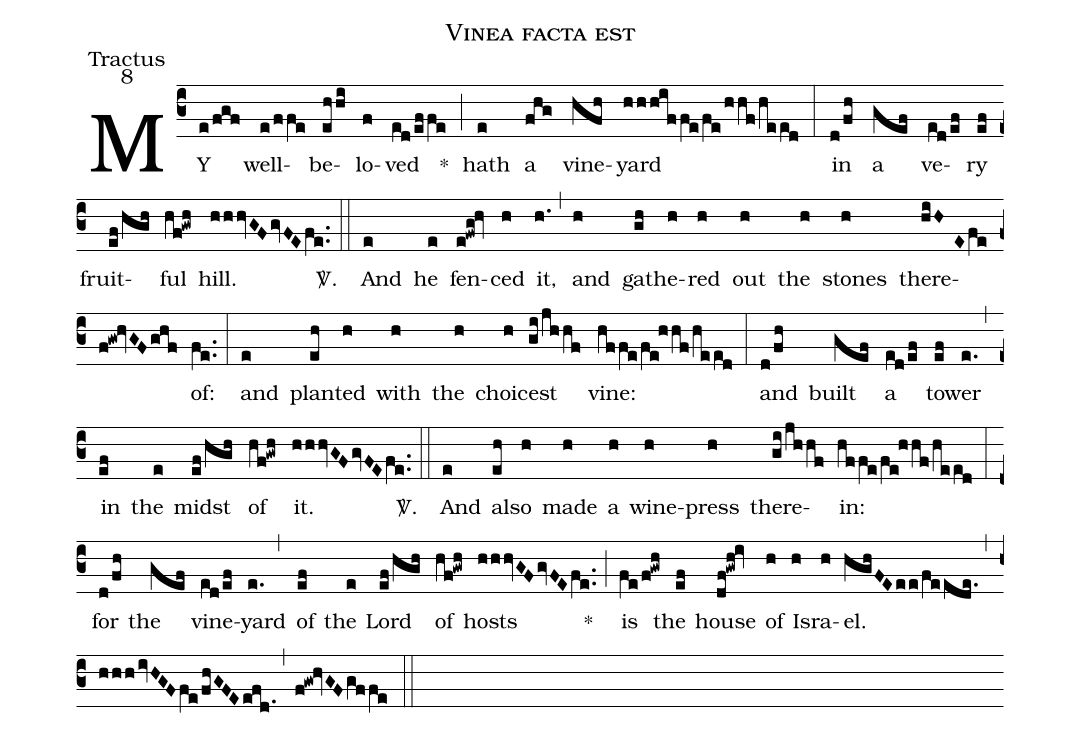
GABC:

name:Vinea facta est;
office-part:Tractus;
mode:8;
%%
(c3) MY(e/fgf) well(e/ffe)be(ehhi)lo(f)ved(ed/effe) *(;) hath(e) a(fhg) vine(hfh)yard(hhhiffe/fe/hhf/heed) (:) in(d/fh) a(gef) ve(ed/ef)ry(ef) fruit(ef/hgh)ful(hf!gwh) hill.(hhhvGF/gvFEfe..) <sp>V/</sp>.(::) And(e) he(e) fen(e!fwg!hv)ced(h) it,(h.) (,) and(h) ga(gh)the(h)red(h) out(h) the(h) stones(h) there(hiHE/fe/f!gw!hvGFghf)of:(fe..) (:) and(e) plan(eh)ted(h) with(h) the(h) choi(h)cest(gi/jhhf) vine:(hffe/fe!hhf/heed) (:) and(d/fh) built(gef) a(ed/ef) tow(ef)er(e.) (,) in(ef) the(e) midst(ef/hgh) of(hf!gwh) it.(hhhvGF/gvFE/fe..) <sp>V/</sp>.(::) And(e) al(eh)so(h) made(h) a(h) wine-(h)press(h) there(gi/jhhf)in:(hffe/fe!hhf/heed) (:) for(d/fh) the(gef) vine(ed/ef)yard(e.) (,) of(ef) the(e) Lord(ef/hgh) of(hf!gwh) hosts(hhhvGF/gvFEfe..) *(;) is(fe/f!gwh) the(ef) house(df!gwh!iv) of(h) Is(h)ra(h)el.(hghFEee/feede.) (,) (hhh/ivHGF/fe/fhGFE/efd.1) (,) (f!gw!hvGF/gffe) (::)
